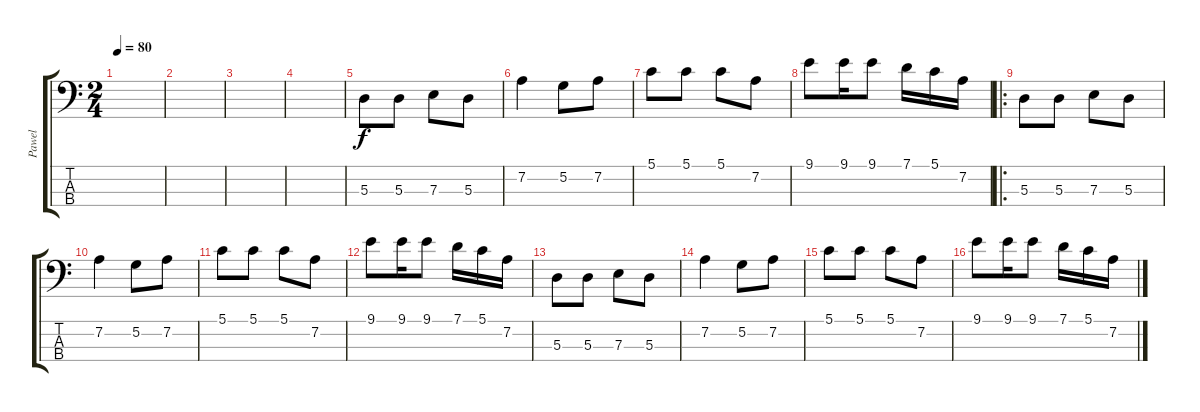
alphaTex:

\track ("Pawel" "Pawel") {instrument electricbassfinger}
\staff {score tabs}
\tuning (G2 D2 A1 E1) {hide}
\ts (2 4)
\tempo 80
\clef f4
\ks c
|
|
|
|
5.3.8 5.3.8 7.3.8 5.3.8 |
7.2.4 5.2.8 7.2.8 |
5.1.8 5.1.8 5.1.8 7.2.8 |
9.1.8 9.1.16 9.1.8 7.1.16 5.1.16 7.2.16 |
\ro
5.3.8 5.3.8 7.3.8 5.3.8 |
7.2.4 5.2.8 7.2.8 |
5.1.8 5.1.8 5.1.8 7.2.8 |
9.1.8 9.1.16 9.1.8 7.1.16 5.1.16 7.2.16 |
5.3.8 5.3.8 7.3.8 5.3.8 |
7.2.4 5.2.8 7.2.8 |
5.1.8 5.1.8 5.1.8 7.2.8 |
9.1.8 9.1.16 9.1.8 7.1.16 5.1.16 7.2.16
